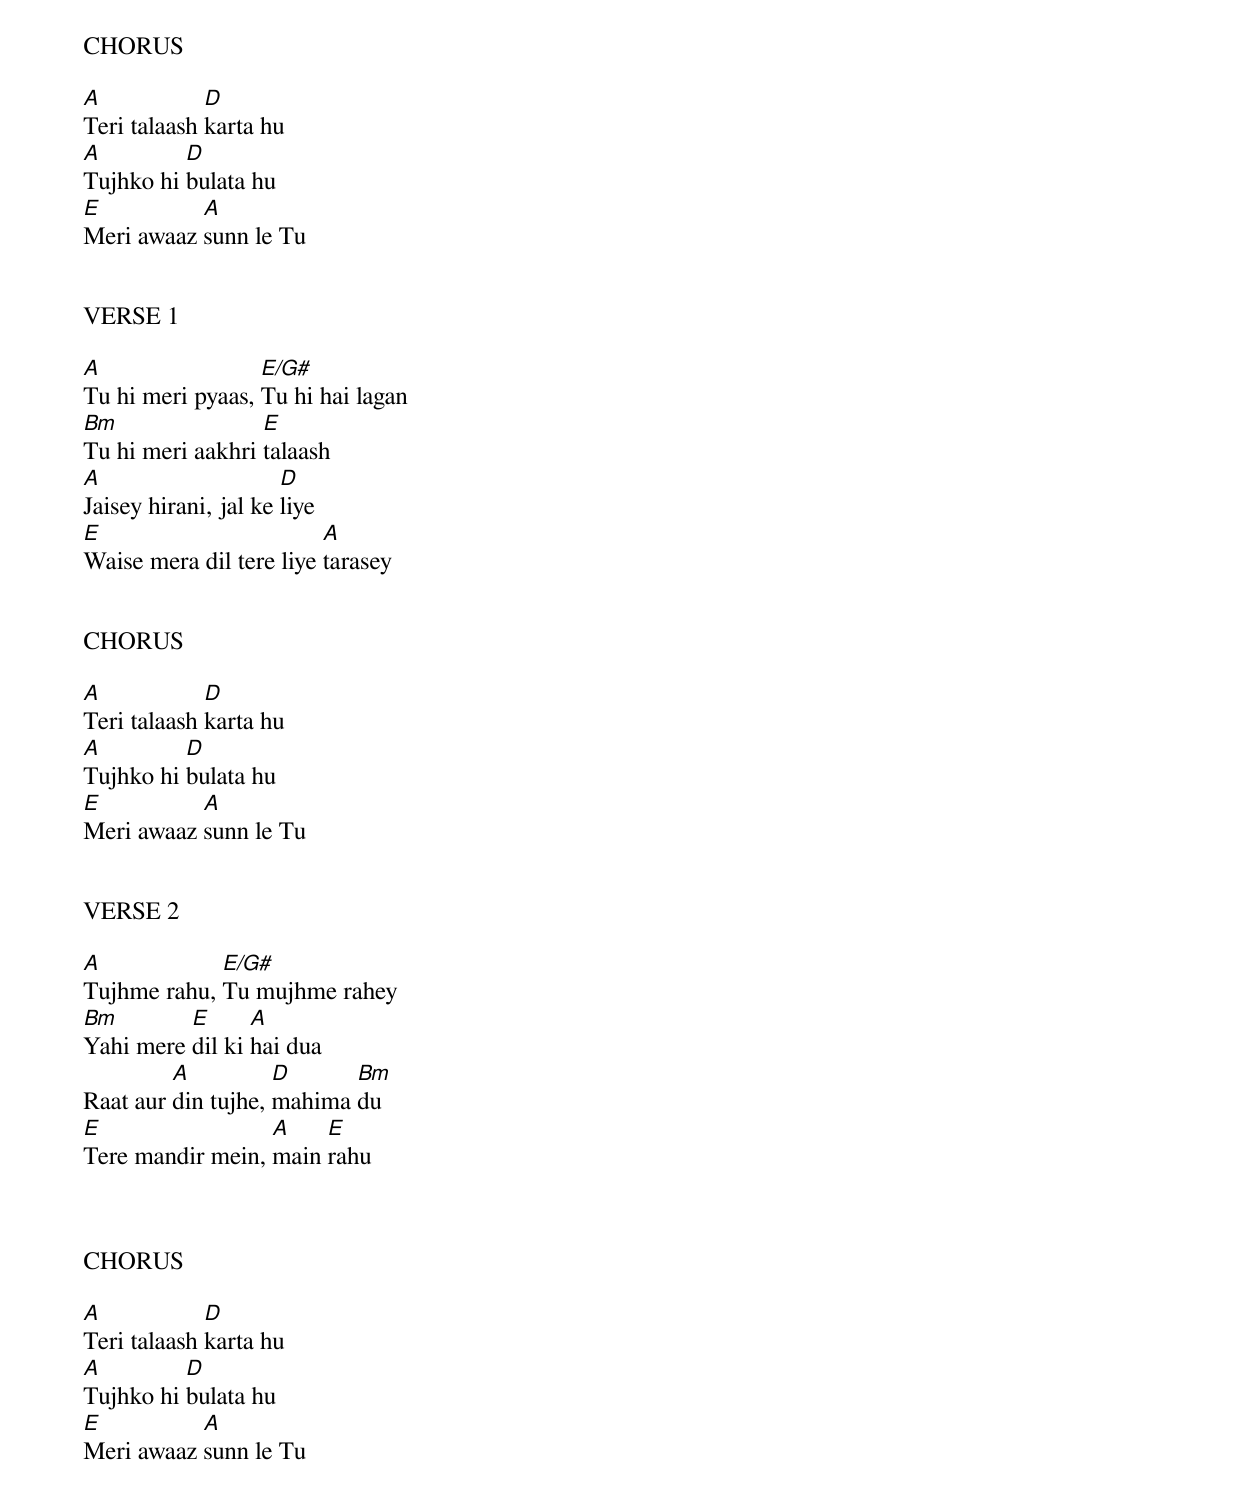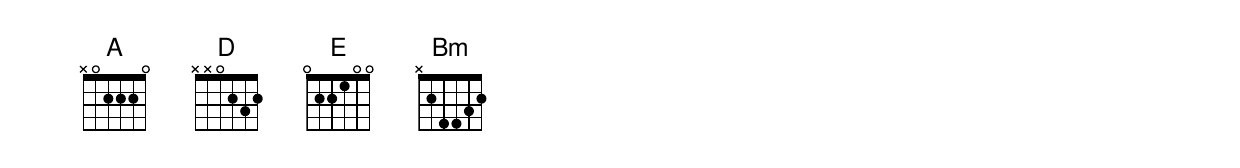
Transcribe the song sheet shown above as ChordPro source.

CHORUS

[A]Teri talaash [D]karta hu
[A]Tujhko hi [D]bulata hu
[E]Meri awaaz [A]sunn le Tu


VERSE 1

[A]Tu hi meri pyaas, [E/G#]Tu hi hai lagan
[Bm]Tu hi meri aakhri [E]talaash
[A]Jaisey hirani, jal ke [D]liye
[E]Waise mera dil tere liye [A]tarasey


CHORUS

[A]Teri talaash [D]karta hu
[A]Tujhko hi [D]bulata hu
[E]Meri awaaz [A]sunn le Tu


VERSE 2

[A]Tujhme rahu, [E/G#]Tu mujhme rahey
[Bm]Yahi mere [E]dil ki [A]hai dua
Raat aur [A]din tujhe, [D]mahima [Bm]du
[E]Tere mandir mein, [A]main [E]rahu



CHORUS

[A]Teri talaash [D]karta hu
[A]Tujhko hi [D]bulata hu
[E]Meri awaaz [A]sunn le Tu
